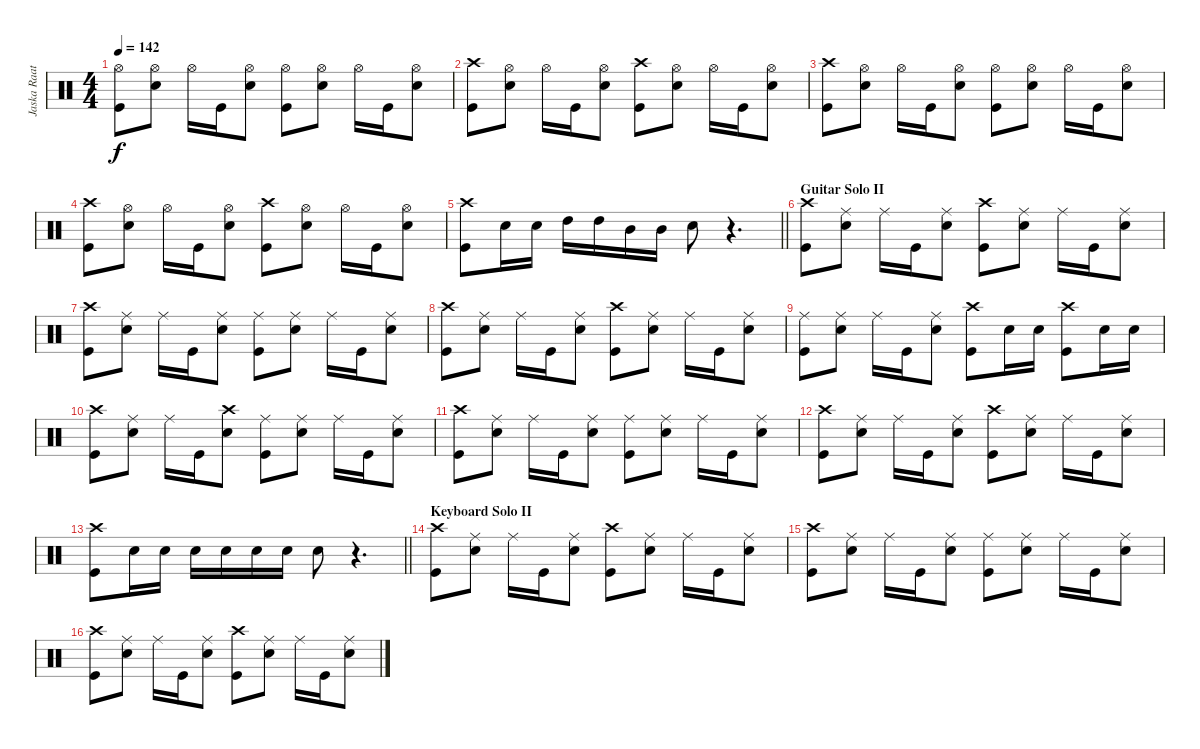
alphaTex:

\track ("Jaska Raatikainen" "Jaska Raat") {instrument percussion}
\staff {score}
\articulation defaults
\ts (4 4)
\tempo 142
\clef neutral
\ks c
("Hi-Hat (open)" "Kick (hit)").8{dy f} ("Hi-Hat (open)" "Snare (hit) 2").8 "Hi-Hat (open)".16 "Kick (hit)".16 ("Hi-Hat (open)" "Snare (hit) 2").8 ("Hi-Hat (open)" "Kick (hit)").8 ("Hi-Hat (open)" "Snare (hit) 2").8 "Hi-Hat (open)".16 "Kick (hit)".16 ("Hi-Hat (open)" "Snare (hit) 2").8 |
("Crash high (hit)" "Kick (hit)").8 ("Hi-Hat (open)" "Snare (hit) 2").8 "Hi-Hat (open)".16 "Kick (hit)".16 ("Hi-Hat (open)" "Snare (hit) 2").8 ("Crash high (hit)" "Kick (hit)").8 ("Hi-Hat (open)" "Snare (hit) 2").8 "Hi-Hat (open)".16 "Kick (hit)".16 ("Hi-Hat (open)" "Snare (hit) 2").8 |
("Crash high (hit)" "Kick (hit)").8 ("Hi-Hat (open)" "Snare (hit) 2").8 "Hi-Hat (open)".16 "Kick (hit)".16 ("Hi-Hat (open)" "Snare (hit) 2").8 ("Hi-Hat (open)" "Kick (hit)").8 ("Hi-Hat (open)" "Snare (hit) 2").8 "Hi-Hat (open)".16 "Kick (hit)".16 ("Hi-Hat (open)" "Snare (hit) 2").8 |
("Crash high (hit)" "Kick (hit)").8 ("Hi-Hat (open)" "Snare (hit) 2").8 "Hi-Hat (open)".16 "Kick (hit)".16 ("Hi-Hat (open)" "Snare (hit) 2").8 ("Crash high (hit)" "Kick (hit)").8 ("Hi-Hat (open)" "Snare (hit) 2").8 "Hi-Hat (open)".16 "Kick (hit)".16 ("Hi-Hat (open)" "Snare (hit) 2").8 |
\barLineRight lightlight
("Crash high (hit)" "Kick (hit)").8 "Snare (hit) 2".16 "Snare (hit) 2".16 "High Tom (hit)".16 "High Tom (hit)".16 "Mid Tom (hit)".16 "Mid Tom (hit)".16 "Snare (hit) 2".8 r.4{d} |
\section ("" "Guitar Solo II")
("Crash high (hit)" "Kick (hit)").8 ("Ride (middle)" "Snare (hit) 2").8 "Ride (middle)".16 "Kick (hit)".16 ("Ride (middle)" "Snare (hit) 2").8 ("Crash high (hit)" "Kick (hit)").8 ("Ride (middle)" "Snare (hit) 2").8 "Ride (middle)".16 "Kick (hit)".16 ("Ride (middle)" "Snare (hit) 2").8 |
("Crash high (hit)" "Kick (hit)").8 ("Ride (middle)" "Snare (hit) 2").8 "Ride (middle)".16 "Kick (hit)".16 ("Ride (middle)" "Snare (hit) 2").8 ("Ride (middle)" "Kick (hit)").8 ("Ride (middle)" "Snare (hit) 2").8 "Ride (middle)".16 "Kick (hit)".16 ("Ride (middle)" "Snare (hit) 2").8 |
("Crash high (hit)" "Kick (hit)").8 ("Ride (middle)" "Snare (hit) 2").8 "Ride (middle)".16 "Kick (hit)".16 ("Ride (middle)" "Snare (hit) 2").8 ("Crash high (hit)" "Kick (hit)").8 ("Ride (middle)" "Snare (hit) 2").8 "Ride (middle)".16 "Kick (hit)".16 ("Ride (middle)" "Snare (hit) 2").8 |
("Ride (middle)" "Kick (hit)").8 ("Ride (middle)" "Snare (hit) 2").8 "Ride (middle)".16 "Kick (hit)".16 ("Ride (middle)" "Snare (hit) 2").8 ("Crash high (hit)" "Kick (hit)").8 "Snare (hit) 2".16 "Snare (hit) 2".16 ("Crash high (hit)" "Kick (hit)").8 "Snare (hit) 2".16 "Snare (hit) 2".16 |
("Crash high (hit)" "Kick (hit)").8 ("Ride (middle)" "Snare (hit) 2").8 "Ride (middle)".16 "Kick (hit)".16 ("Crash high (hit)" "Snare (hit) 2").8 ("Ride (middle)" "Kick (hit)").8 ("Ride (middle)" "Snare (hit) 2").8 "Ride (middle)".16 "Kick (hit)".16 ("Ride (middle)" "Snare (hit) 2").8 |
("Crash high (hit)" "Kick (hit)").8 ("Ride (middle)" "Snare (hit) 2").8 "Ride (middle)".16 "Kick (hit)".16 ("Ride (middle)" "Snare (hit) 2").8 ("Ride (middle)" "Kick (hit)").8 ("Ride (middle)" "Snare (hit) 2").8 "Ride (middle)".16 "Kick (hit)".16 ("Ride (middle)" "Snare (hit) 2").8 |
("Crash high (hit)" "Kick (hit)").8 ("Ride (middle)" "Snare (hit) 2").8 "Ride (middle)".16 "Kick (hit)".16 ("Ride (middle)" "Snare (hit) 2").8 ("Crash high (hit)" "Kick (hit)").8 ("Ride (middle)" "Snare (hit) 2").8 "Ride (middle)".16 "Kick (hit)".16 ("Ride (middle)" "Snare (hit) 2").8 |
\barLineRight lightlight
("Crash high (hit)" "Kick (hit)").8 "Snare (hit) 2".16 "Snare (hit) 2".16 "Snare (hit) 2".16 "Snare (hit) 2".16 "Snare (hit) 2".16 "Snare (hit) 2".16 "Snare (hit) 2".8 r.4{d} |
\section ("" "Keyboard Solo II")
("Crash high (hit)" "Kick (hit)").8 ("Ride (middle)" "Snare (hit) 2").8 "Ride (middle)".16 "Kick (hit)".16 ("Ride (middle)" "Snare (hit) 2").8 ("Crash high (hit)" "Kick (hit)").8 ("Ride (middle)" "Snare (hit) 2").8 "Ride (middle)".16 "Kick (hit)".16 ("Ride (middle)" "Snare (hit) 2").8 |
("Crash high (hit)" "Kick (hit)").8 ("Ride (middle)" "Snare (hit) 2").8 "Ride (middle)".16 "Kick (hit)".16 ("Ride (middle)" "Snare (hit) 2").8 ("Ride (middle)" "Kick (hit)").8 ("Ride (middle)" "Snare (hit) 2").8 "Ride (middle)".16 "Kick (hit)".16 ("Ride (middle)" "Snare (hit) 2").8 |
("Crash high (hit)" "Kick (hit)").8 ("Ride (middle)" "Snare (hit) 2").8 "Ride (middle)".16 "Kick (hit)".16 ("Ride (middle)" "Snare (hit) 2").8 ("Crash high (hit)" "Kick (hit)").8 ("Ride (middle)" "Snare (hit) 2").8 "Ride (middle)".16 "Kick (hit)".16 ("Ride (middle)" "Snare (hit) 2").8
